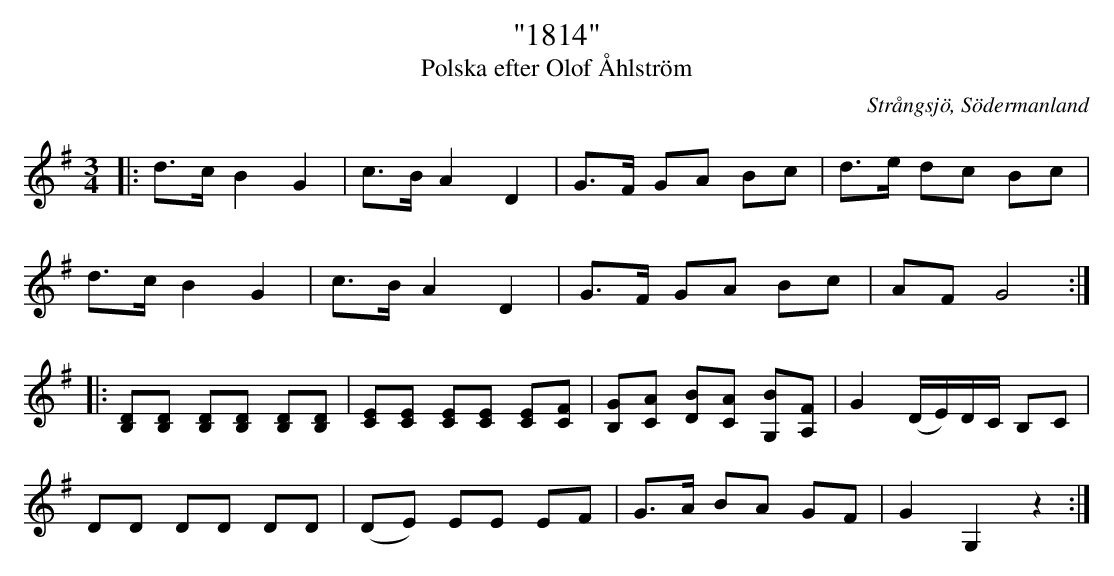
X:1
T: "1814"
T: Polska efter Olof Åhlström
O: Strångsjö, Södermanland
M: 3/4
L: 1/16
K: G
|: d3c B4 G4 | c3B A4 D4 | G3F G2A2 B2c2 | d3e d2c2 B2c2 |
d3c B4 G4 | c3B A4 D4 | G3F G2A2 B2c2 | A2F2 G8 :|
|: [D2B,2][D2B,2] [D2B,2][D2B,2] [D2B,2][D2B,2] | [C2E2][C2E2] [C2E2][C2E2] [C2E2][C2F2] | [B,2G2][C2A2] [D2B2][C2A2] [B2G,2][A,2F2] | G4 (DE)DC B,2C2 |
D2D2 D2D2 D2D2 | (D2E2) E2E2 E2F2 | G2>A2 B2A2 G2F2 | G4 G,4 z4 :|
